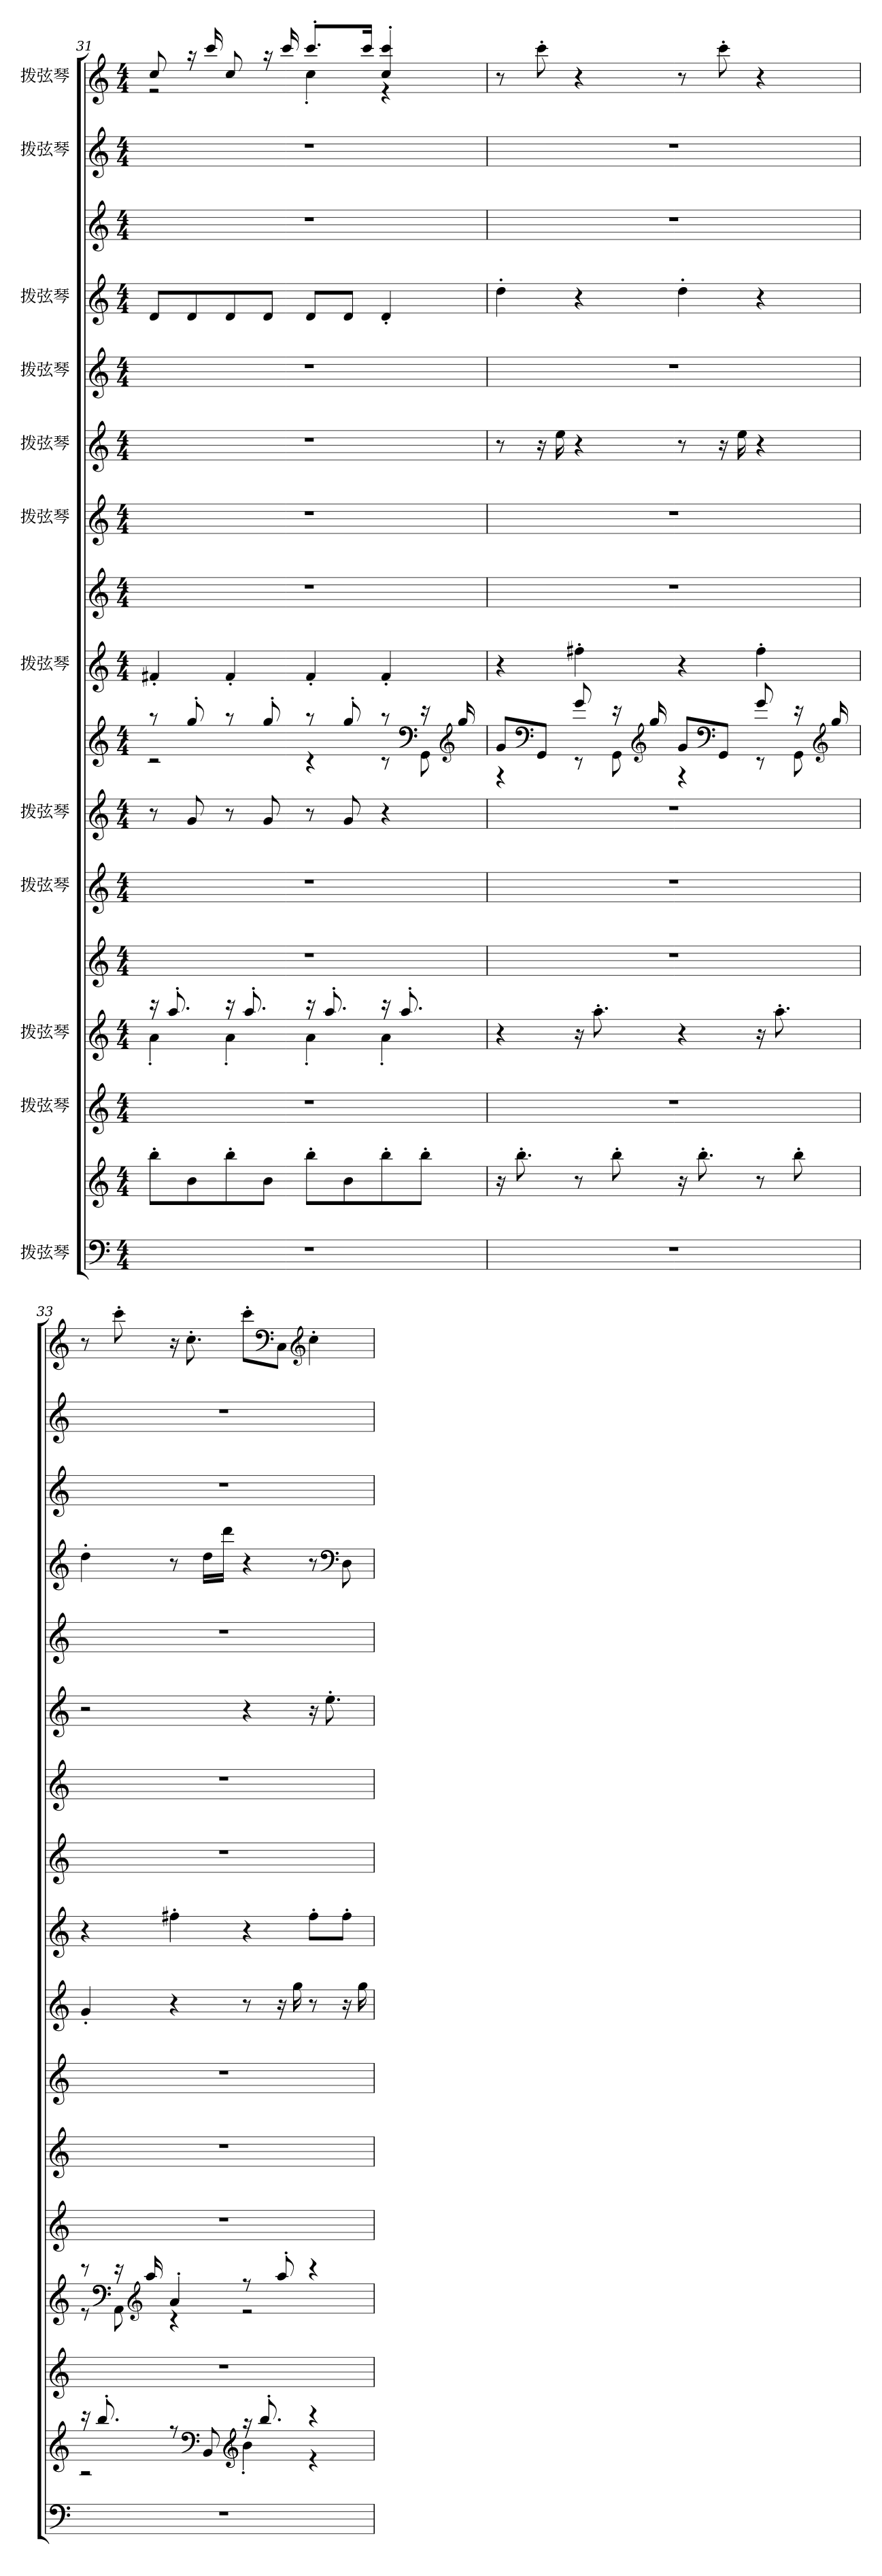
**kern	**kern	**kern	**kern	**kern	**kern	**kern	**kern	**kern	**kern	**kern	**kern	**kern	**kern	**kern	**kern	**kern
*part12	*part12	*part11	*part10	*part10	*part9	*part8	*part8	*part7	*part7	*part6	*part5	*part4	*part3	*part3	*part2	*part1
*staff17	*staff16	*staff15	*staff14	*staff13	*staff12	*staff11	*staff10	*staff9	*staff8	*staff7	*staff6	*staff5	*staff4	*staff3	*staff2	*staff1
*I"拨弦琴	*	*I"拨弦琴	*I"拨弦琴	*	*I"拨弦琴	*I"拨弦琴	*	*I"拨弦琴	*	*I"拨弦琴	*I"拨弦琴	*I"拨弦琴	*I"拨弦琴	*	*I"拨弦琴	*I"拨弦琴
!!LO:PB:g=z
*clefF4	*clefG2	*clefG2	*clefG2	*clefG2	*clefG2	*clefG2	*clefG2	*clefG2	*clefG2	*clefG2	*clefG2	*clefG2	*clefG2	*clefG2	*clefG2	*clefG2
*k[]	*k[]	*k[]	*k[]	*k[]	*k[]	*k[]	*k[]	*k[]	*k[]	*k[]	*k[]	*k[]	*k[]	*k[]	*k[]	*k[]
*M4/4	*M4/4	*M4/4	*M4/4	*M4/4	*M4/4	*M4/4	*M4/4	*M4/4	*M4/4	*M4/4	*M4/4	*M4/4	*M4/4	*M4/4	*M4/4	*M4/4
=31	=31	=31	=31	=31	=31	=31	=31	=31	=31	=31	=31	=31	=31	=31	=31	=31
*	*	*	*^	*	*	*	*^	*	*	*	*	*	*	*	*	*^
1r	8bb'\L	1r	16r	4a'\	1r	1r	8r	8r	2r	4f#X'/	1r	1r	1r	1r	8d/L	1r	1r	8cc/	2r
.	.	.	8.aa'/	.	.	.	.	.	.	.	.	.	.	.	.	.	.	.	.
.	8b\	.	.	.	.	.	8g/	8gg'/	.	.	.	.	.	.	8d/	.	.	16r	.
.	.	.	.	.	.	.	.	.	.	.	.	.	.	.	.	.	.	16ccc/	.
.	8bb'\	.	16r	4a'\	.	.	8r	8r	.	4f#'/	.	.	.	.	8d/	.	.	8cc/	.
.	.	.	8.aa'/	.	.	.	.	.	.	.	.	.	.	.	.	.	.	.	.
.	8b\J	.	.	.	.	.	8g/	8gg'/	.	.	.	.	.	.	8d/J	.	.	16r	.
.	.	.	.	.	.	.	.	.	.	.	.	.	.	.	.	.	.	16ccc/	.
.	8bb'\L	.	16r	4a'\	.	.	8r	8r	4r	4f#'/	.	.	.	.	8d/L	.	.	8.ccc'/L	4cc'\
.	.	.	8.aa'/	.	.	.	.	.	.	.	.	.	.	.	.	.	.	.	.
.	8b\	.	.	.	.	.	8g/	8gg'/	.	.	.	.	.	.	8d/J	.	.	.	.
.	.	.	.	.	.	.	.	.	.	.	.	.	.	.	.	.	.	16ccc/Jk	.
.	8bb'\	.	16r	4a'\	.	.	4r	8r	8r	4f#'/	.	.	.	.	4d'/	.	.	4cc/' 4ccc/'	4r
.	.	.	8.aa'/	.	.	.	.	.	.	.	.	.	.	.	.	.	.	.	.
*	*	*	*	*	*	*	*	*clefF4	*	*	*	*	*	*	*	*	*	*	*
.	8bb'\J	.	.	.	.	.	.	16r	8GG\	.	.	.	.	.	.	.	.	.	.
*	*	*	*	*	*	*	*	*clefG2	*	*	*	*	*	*	*	*	*	*	*
.	.	.	.	.	.	.	.	16gg/	.	.	.	.	.	.	.	.	.	.	.
*	*	*	*v	*v	*	*	*	*	*	*	*	*	*	*	*	*	*	*v	*v
=32	=32	=32	=32	=32	=32	=32	=32	=32	=32	=32	=32	=32	=32	=32	=32	=32	=32
1r	16r	1r	4r	1r	1r	1r	8g/L	4r	4r	1r	1r	8r	1r	4dd'\	1r	1r	8r
.	8.bb'\	.	.	.	.	.	.	.	.	.	.	.	.	.	.	.	.
*	*	*	*	*	*	*	*clefF4	*	*	*	*	*	*	*	*	*	*
.	.	.	.	.	.	.	8GG/J	.	.	.	.	16r	.	.	.	.	8ccc'\
.	.	.	.	.	.	.	.	.	.	.	.	16ee\	.	.	.	.	.
.	8r	.	16r	.	.	.	8g/	8r	4ff#X'\	.	.	4r	.	4r	.	.	4r
.	.	.	8.aa'\	.	.	.	.	.	.	.	.	.	.	.	.	.	.
.	8bb'\	.	.	.	.	.	16r	8GG\	.	.	.	.	.	.	.	.	.
*	*	*	*	*	*	*	*clefG2	*	*	*	*	*	*	*	*	*	*
.	.	.	.	.	.	.	16gg/	.	.	.	.	.	.	.	.	.	.
.	16r	.	4r	.	.	.	8g/L	4r	4r	.	.	8r	.	4dd'\	.	.	8r
.	8.bb'\	.	.	.	.	.	.	.	.	.	.	.	.	.	.	.	.
*	*	*	*	*	*	*	*clefF4	*	*	*	*	*	*	*	*	*	*
.	.	.	.	.	.	.	8GG/J	.	.	.	.	16r	.	.	.	.	8ccc'\
.	.	.	.	.	.	.	.	.	.	.	.	16ee\	.	.	.	.	.
.	8r	.	16r	.	.	.	8g/	8r	4ff#'\	.	.	4r	.	4r	.	.	4r
.	.	.	8.aa'\	.	.	.	.	.	.	.	.	.	.	.	.	.	.
.	8bb'\	.	.	.	.	.	16r	8GG\	.	.	.	.	.	.	.	.	.
*	*	*	*	*	*	*	*clefG2	*	*	*	*	*	*	*	*	*	*
.	.	.	.	.	.	.	16gg/	.	.	.	.	.	.	.	.	.	.
*	*	*	*	*	*	*	*v	*v	*	*	*	*	*	*	*	*	*
!!LO:PB:g=z
=33	=33	=33	=33	=33	=33	=33	=33	=33	=33	=33	=33	=33	=33	=33	=33	=33
*	*^	*	*^	*	*	*	*	*	*	*	*	*	*	*	*	*
1r	16r	2r	1r	8r	8r	1r	1r	1r	4g'/	4r	1r	1r	2r	1r	4dd'\	1r	1r	8r
.	8.bb'/	.	.	.	.	.	.	.	.	.	.	.	.	.	.	.	.	.
*	*	*	*	*clefF4	*	*	*	*	*	*	*	*	*	*	*	*	*	*
.	.	.	.	16r	8AA\	.	.	.	.	.	.	.	.	.	.	.	.	8ccc'\
*	*	*	*	*clefG2	*	*	*	*	*	*	*	*	*	*	*	*	*	*
.	.	.	.	16aa/	.	.	.	.	.	.	.	.	.	.	.	.	.	.
.	8r	.	.	4a'/	4r	.	.	.	4r	4ff#X'\	.	.	.	.	8r	.	.	16r
.	.	.	.	.	.	.	.	.	.	.	.	.	.	.	.	.	.	8.cc'\
*	*clefF4	*	*	*	*	*	*	*	*	*	*	*	*	*	*	*	*	*
.	8BB/	.	.	.	.	.	.	.	.	.	.	.	.	.	16dd\LL	.	.	.
.	.	.	.	.	.	.	.	.	.	.	.	.	.	.	16ddd\JJ	.	.	.
*	*clefG2	*	*	*	*	*	*	*	*	*	*	*	*	*	*	*	*	*
.	16r	4b'\	.	8r	2r	.	.	.	8r	4r	.	.	4r	.	4r	.	.	8ccc'\L
.	8.bb'/	.	.	.	.	.	.	.	.	.	.	.	.	.	.	.	.	.
*	*	*	*	*	*	*	*	*	*	*	*	*	*	*	*	*	*	*clefF4
.	.	.	.	8aa'/	.	.	.	.	16r	.	.	.	.	.	.	.	.	8C\J
.	.	.	.	.	.	.	.	.	16gg\	.	.	.	.	.	.	.	.	.
*	*	*	*	*	*	*	*	*	*	*	*	*	*	*	*	*	*	*clefG2
.	4r	4r	.	4r	.	.	.	.	8r	8ff#'\L	.	.	16r	.	8r	.	.	4cc'\
.	.	.	.	.	.	.	.	.	.	.	.	.	8.ee'\	.	.	.	.	.
*	*	*	*	*	*	*	*	*	*	*	*	*	*	*	*clefF4	*	*	*
.	.	.	.	.	.	.	.	.	16r	8ff#'\J	.	.	.	.	8D\	.	.	.
.	.	.	.	.	.	.	.	.	16gg\	.	.	.	.	.	.	.	.	.
*	*v	*v	*	*v	*v	*	*	*	*	*	*	*	*	*	*	*	*	*
=	=	=	=	=	=	=	=	=	=	=	=	=	=	=	=	=
*-	*-	*-	*-	*-	*-	*-	*-	*-	*-	*-	*-	*-	*-	*-	*-	*-
